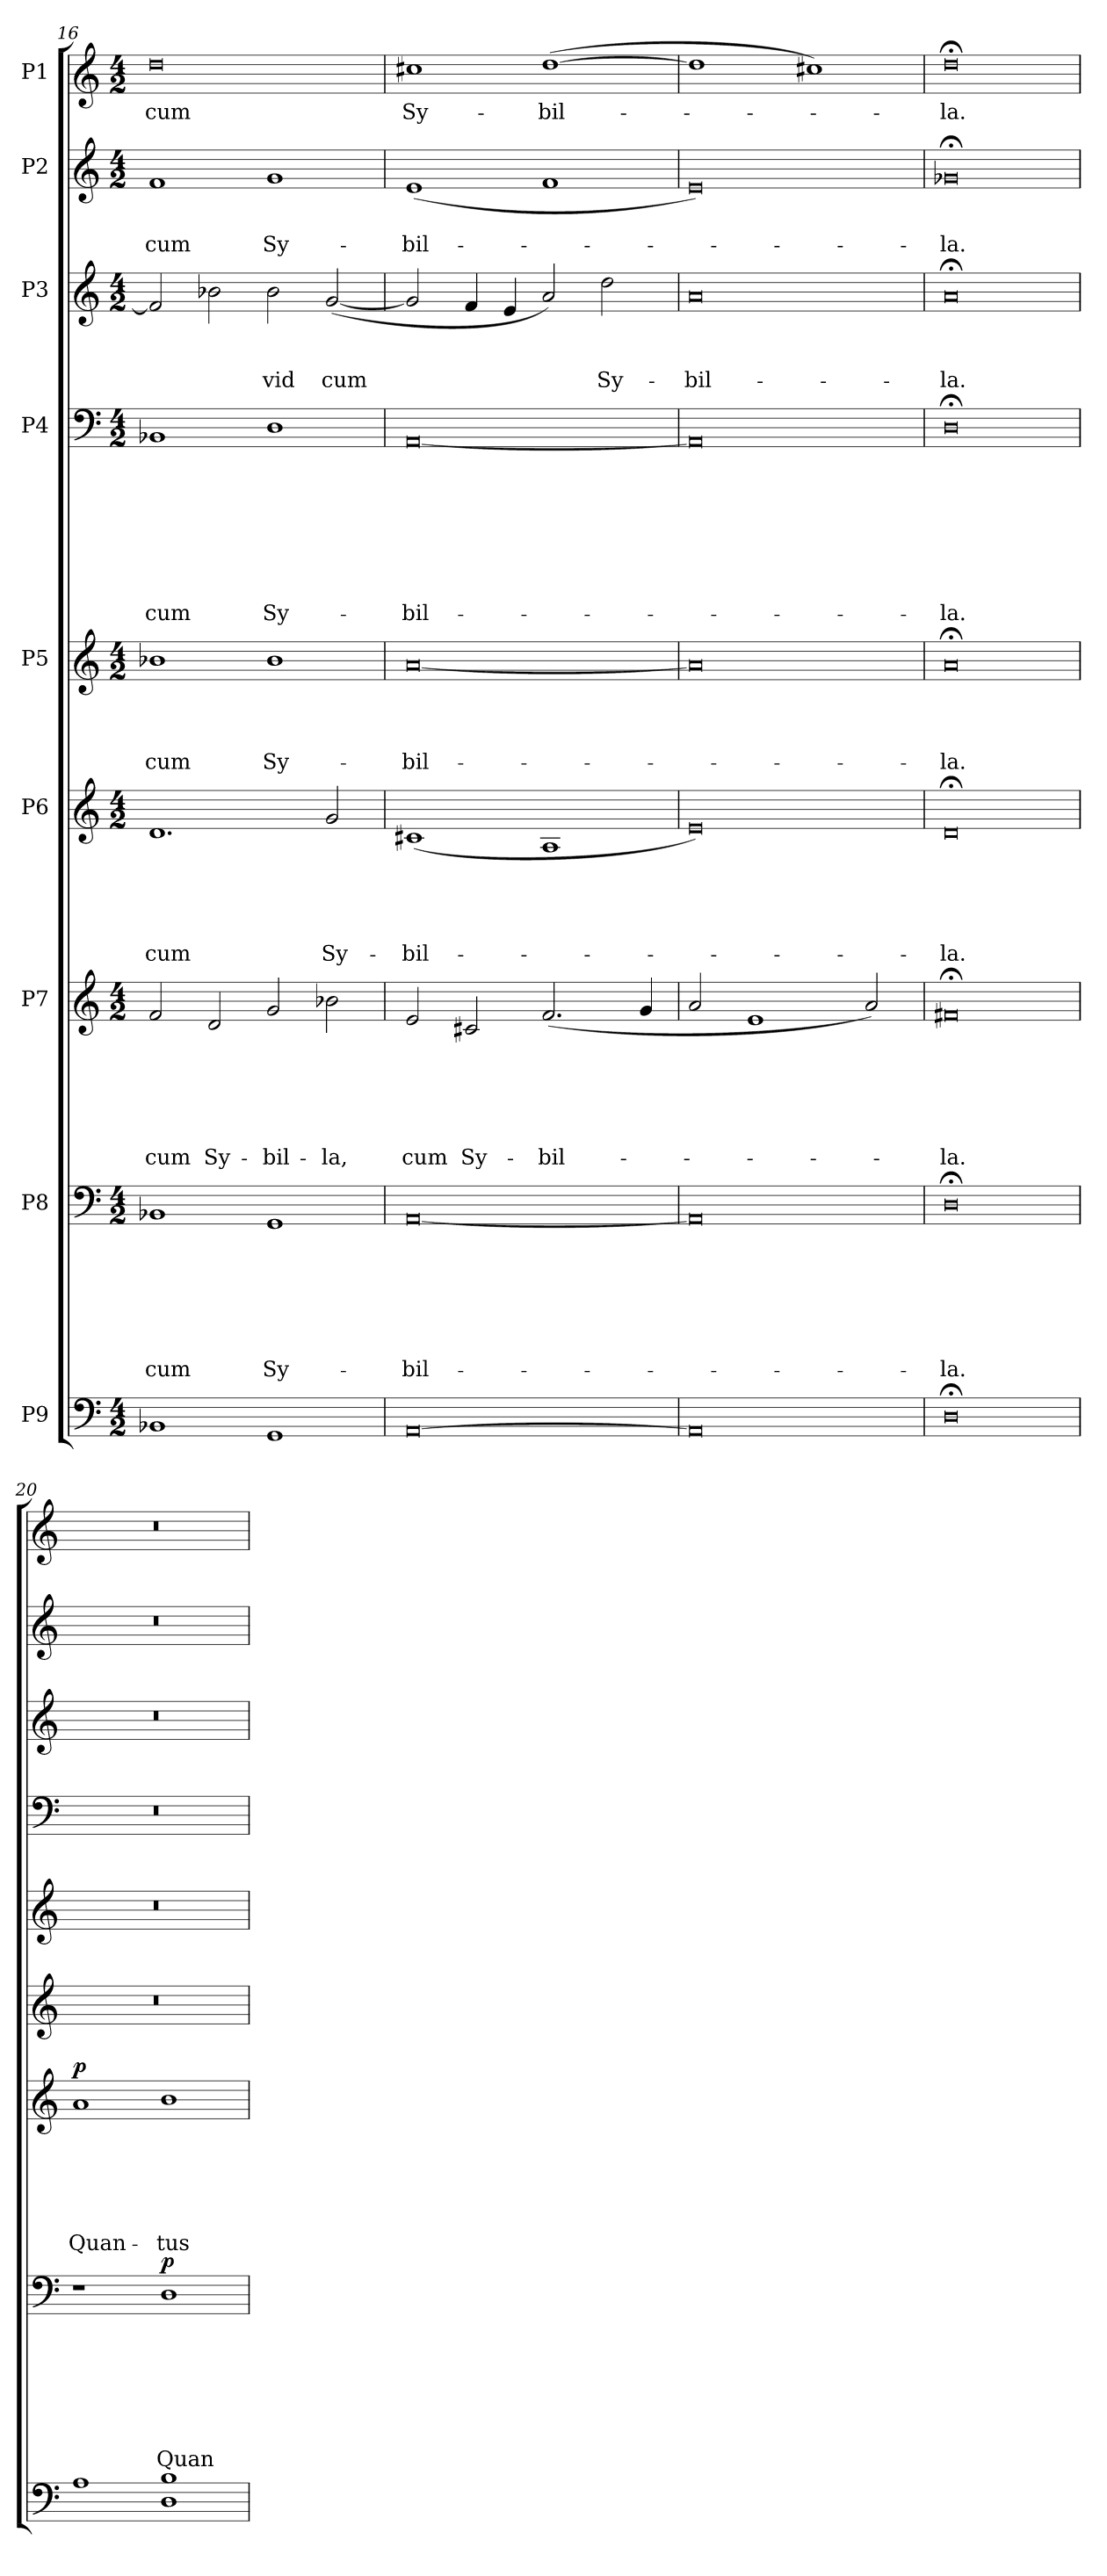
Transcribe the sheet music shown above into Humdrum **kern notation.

**kern	**kern	**text	**text	**text	**text	**text	**text	**text	**dynam	**kern	**text	**text	**text	**text	**text	**text	**dynam	**kern	**text	**text	**text	**text	**text	**kern	**text	**text	**text	**text	**kern	**text	**text	**text	**text	**text	**text	**text	**text	**kern	**text	**text	**text	**kern	**text	**text	**kern	**text
*part9	*part8	*part8	*part8	*part8	*part8	*part8	*part8	*part8	*part8	*part7	*part7	*part7	*part7	*part7	*part7	*part7	*part7	*part6	*part6	*part6	*part6	*part6	*part6	*part5	*part5	*part5	*part5	*part5	*part4	*part4	*part4	*part4	*part4	*part4	*part4	*part4	*part4	*part3	*part3	*part3	*part3	*part2	*part2	*part2	*part1	*part1
*staff9	*staff8	*staff8	*staff8	*staff8	*staff8	*staff8	*staff8	*staff8	*staff8	*staff7	*staff7	*staff7	*staff7	*staff7	*staff7	*staff7	*staff7	*staff6	*staff6	*staff6	*staff6	*staff6	*staff6	*staff5	*staff5	*staff5	*staff5	*staff5	*staff4	*staff4	*staff4	*staff4	*staff4	*staff4	*staff4	*staff4	*staff4	*staff3	*staff3	*staff3	*staff3	*staff2	*staff2	*staff2	*staff1	*staff1
*I"P9	*I"P8	*	*	*	*	*	*	*	*	*I"P7	*	*	*	*	*	*	*	*I"P6	*	*	*	*	*	*I"P5	*	*	*	*	*I"P4	*	*	*	*	*	*	*	*	*I"P3	*	*	*	*I"P2	*	*	*I"P1	*
*clefF4	*clefF4	*	*	*	*	*	*	*	*	*clefG2	*	*	*	*	*	*	*	*clefG2	*	*	*	*	*	*clefG2	*	*	*	*	*clefF4	*	*	*	*	*	*	*	*	*clefG2	*	*	*	*clefG2	*	*	*clefG2	*
*	*	*	*	*	*	*	*	*	*	*ITrd7c12	*	*	*	*	*	*	*	*	*	*	*	*	*	*	*	*	*	*	*	*	*	*	*	*	*	*	*	*ITrd7c12	*	*	*	*	*	*	*	*
*k[]	*k[]	*	*	*	*	*	*	*	*	*k[]	*	*	*	*	*	*	*	*k[]	*	*	*	*	*	*k[]	*	*	*	*	*k[]	*	*	*	*	*	*	*	*	*k[]	*	*	*	*k[]	*	*	*k[]	*
*C:	*C:	*	*	*	*	*	*	*	*	*C:	*	*	*	*	*	*	*	*C:	*	*	*	*	*	*C:	*	*	*	*	*C:	*	*	*	*	*	*	*	*	*C:	*	*	*	*C:	*	*	*C:	*
*M4/2	*M4/2	*	*	*	*	*	*	*	*	*M4/2	*	*	*	*	*	*	*	*M4/2	*	*	*	*	*	*M4/2	*	*	*	*	*M4/2	*	*	*	*	*	*	*	*	*M4/2	*	*	*	*M4/2	*	*	*M4/2	*
=16	=16	=16	=16	=16	=16	=16	=16	=16	=16	=16	=16	=16	=16	=16	=16	=16	=16	=16	=16	=16	=16	=16	=16	=16	=16	=16	=16	=16	=16	=16	=16	=16	=16	=16	=16	=16	=16	=16	=16	=16	=16	=16	=16	=16	=16	=16
*^	*	*	*	*	*	*	*	*	*	*	*	*	*	*	*	*	*	*	*	*	*	*	*	*	*	*	*	*	*	*	*	*	*	*	*	*	*	*	*	*	*	*	*	*	*	*
!	!	!	!	!	!	!	!	!	!LO:LY:b	!	!	!	!	!	!	!	!LO:LY:b	!	!	!	!	!	!	!LO:LY:b	!	!	!	!	!LO:LY:b	!	!	!	!	!	!	!	!	!LO:LY:b	!	!	!	!	!	!	!LO:LY:b	!	!LO:LY:b
1BB-X	0ryy	1BB-X	.	.	.	.	.	.	cum	.	2F/	.	.	.	.	.	cum	.	1.d	.	.	.	.	cum	1b-X	.	.	.	cum	1BB-X	.	.	.	.	.	.	.	cum	2F/]	.	.	.	1f	.	cum	0dd	cum
!	!	!	!	!	!	!	!	!	!	!	!	!	!	!	!	!	!LO:LY:b	!	!	!	!	!	!	!	!	!	!	!	!	!	!	!	!	!	!	!	!	!	!	!	!	!	!	!	!	!	!
.	.	.	.	.	.	.	.	.	.	.	2D/	.	.	.	.	.	Sy-	.	.	.	.	.	.	.	.	.	.	.	.	.	.	.	.	.	.	.	.	.	2B-X\	.	.	.	.	.	.	.	.
!	!	!	!	!	!	!	!	!	!LO:LY:b	!	!	!	!	!	!	!	!LO:LY:b	!	!	!	!	!	!	!	!	!	!	!	!LO:LY:b	!	!	!	!	!	!	!	!	!LO:LY:b	!	!	!	!LO:LY:b	!	!	!LO:LY:b	!	!
1GG	.	1GG	.	.	.	.	.	.	Sy-	.	2G/	.	.	.	.	.	-bil-	.	.	.	.	.	.	.	1b-	.	.	.	Sy-	1D	.	.	.	.	.	.	.	Sy-	2B-\	.	.	-vid	1g	.	Sy-	.	.
!	!	!	!	!	!	!	!	!	!	!	!	!	!	!	!	!	!LO:LY:b	!	!	!	!	!	!	!LO:LY:b	!	!	!	!	!	!	!	!	!	!	!	!	!	!	!	!	!	!LO:LY:b	!	!	!	!	!
.	.	.	.	.	.	.	.	.	.	.	2B-X\	.	.	.	.	.	-la,	.	2g/	.	.	.	.	Sy-	.	.	.	.	.	.	.	.	.	.	.	.	.	.	(<[<2G/	.	.	cum	.	.	.	.	.
=17	=17	=17	=17	=17	=17	=17	=17	=17	=17	=17	=17	=17	=17	=17	=17	=17	=17	=17	=17	=17	=17	=17	=17	=17	=17	=17	=17	=17	=17	=17	=17	=17	=17	=17	=17	=17	=17	=17	=17	=17	=17	=17	=17	=17	=17	=17	=17
!	!	!	!	!	!	!	!	!	!LO:LY:b	!	!	!	!	!	!	!	!LO:LY:b	!	!	!	!	!	!	!LO:LY:b	!	!	!	!	!LO:LY:b	!	!	!	!	!	!	!	!	!LO:LY:b	!	!	!	!	!	!	!LO:LY:b	!	!LO:LY:b
[<0AA	0ryy	[<0AA	.	.	.	.	.	.	-bil-	.	2E/	.	.	.	.	.	cum	.	(<1c#X	.	.	.	.	-bil-	[<0a	.	.	.	-bil-	[<0AA	.	.	.	.	.	.	.	-bil-	2G/]	.	.	.	(<1e	.	-bil-	1cc#X	Sy-
!	!	!	!	!	!	!	!	!	!	!	!	!	!	!	!	!	!LO:LY:b	!	!	!	!	!	!	!	!	!	!	!	!	!	!	!	!	!	!	!	!	!	!	!	!	!	!	!	!	!	!
.	.	.	.	.	.	.	.	.	.	.	2C#X/	.	.	.	.	.	Sy-	.	.	.	.	.	.	.	.	.	.	.	.	.	.	.	.	.	.	.	.	.	4F/	.	.	.	.	.	.	.	.
.	.	.	.	.	.	.	.	.	.	.	.	.	.	.	.	.	.	.	.	.	.	.	.	.	.	.	.	.	.	.	.	.	.	.	.	.	.	.	4E/	.	.	.	.	.	.	.	.
!	!	!	!	!	!	!	!	!	!	!	!	!	!	!	!	!	!LO:LY:b	!	!	!	!	!	!	!	!	!	!	!	!	!	!	!	!	!	!	!	!	!	!	!	!	!	!	!	!	!	!LO:LY:b
.	.	.	.	.	.	.	.	.	.	.	(<2.F/	.	.	.	.	.	-bil-	.	1A	.	.	.	.	.	.	.	.	.	.	.	.	.	.	.	.	.	.	.	2A/)	.	.	.	1f	.	.	(>[>1dd	-bil-
!	!	!	!	!	!	!	!	!	!	!	!	!	!	!	!	!	!	!	!	!	!	!	!	!	!	!	!	!	!	!	!	!	!	!	!	!	!	!	!	!	!	!LO:LY:b	!	!	!	!	!
.	.	.	.	.	.	.	.	.	.	.	.	.	.	.	.	.	.	.	.	.	.	.	.	.	.	.	.	.	.	.	.	.	.	.	.	.	.	.	2d\	.	.	Sy-	.	.	.	.	.
.	.	.	.	.	.	.	.	.	.	.	4G/	.	.	.	.	.	.	.	.	.	.	.	.	.	.	.	.	.	.	.	.	.	.	.	.	.	.	.	.	.	.	.	.	.	.	.	.
=18	=18	=18	=18	=18	=18	=18	=18	=18	=18	=18	=18	=18	=18	=18	=18	=18	=18	=18	=18	=18	=18	=18	=18	=18	=18	=18	=18	=18	=18	=18	=18	=18	=18	=18	=18	=18	=18	=18	=18	=18	=18	=18	=18	=18	=18	=18	=18
!	!	!	!	!	!	!	!	!	!	!	!	!	!	!	!	!	!	!	!	!	!	!	!	!	!	!	!	!	!	!	!	!	!	!	!	!	!	!	!	!	!	!LO:LY:b	!	!	!	!	!
0AA]	0ryy	0AA]	.	.	.	.	.	.	.	.	2A/	.	.	.	.	.	.	.	0e)	.	.	.	.	.	0a]	.	.	.	.	0AA]	.	.	.	.	.	.	.	.	0A	.	.	-bil-	0e)	.	.	1dd]	.
.	.	.	.	.	.	.	.	.	.	.	1E	.	.	.	.	.	.	.	.	.	.	.	.	.	.	.	.	.	.	.	.	.	.	.	.	.	.	.	.	.	.	.	.	.	.	.	.
.	.	.	.	.	.	.	.	.	.	.	.	.	.	.	.	.	.	.	.	.	.	.	.	.	.	.	.	.	.	.	.	.	.	.	.	.	.	.	.	.	.	.	.	.	.	1cc#X)	.
.	.	.	.	.	.	.	.	.	.	.	2A/)	.	.	.	.	.	.	.	.	.	.	.	.	.	.	.	.	.	.	.	.	.	.	.	.	.	.	.	.	.	.	.	.	.	.	.	.
=19	=19	=19	=19	=19	=19	=19	=19	=19	=19	=19	=19	=19	=19	=19	=19	=19	=19	=19	=19	=19	=19	=19	=19	=19	=19	=19	=19	=19	=19	=19	=19	=19	=19	=19	=19	=19	=19	=19	=19	=19	=19	=19	=19	=19	=19	=19	=19
!	!	!	!	!	!	!	!	!	!LO:LY:b	!	!	!	!	!	!	!	!LO:LY:b	!	!	!	!	!	!	!LO:LY:b	!	!	!	!	!LO:LY:b	!	!	!	!	!	!	!	!	!LO:LY:b	!	!	!	!LO:LY:b	!	!	!LO:LY:b	!	!LO:LY:b
0D;<	0ryy	0D;<	.	.	.	.	.	.	-la.	.	0F#X;	.	.	.	.	.	-la.	.	0d;	.	.	.	.	-la.	0a;	.	.	.	-la.	0D;<	.	.	.	.	.	.	.	-la.	0A;	.	.	-la.	0g-X;	.	-la.	0dd;<	-la.
=20	=20	=20	=20	=20	=20	=20	=20	=20	=20	=20	=20	=20	=20	=20	=20	=20	=20	=20	=20	=20	=20	=20	=20	=20	=20	=20	=20	=20	=20	=20	=20	=20	=20	=20	=20	=20	=20	=20	=20	=20	=20	=20	=20	=20	=20	=20	=20
!	!	!	!	!	!	!	!	!	!	!	!	!	!	!	!	!	!LO:LY:b	!LO:DY:a	!LO:N:vis=1	!	!	!	!	!	!LO:N:vis=1	!	!	!	!	!LO:N:vis=1	!	!	!	!	!	!	!	!	!LO:N:vis=1	!	!	!	!LO:N:vis=1	!	!	!LO:N:vis=1	!
1A	1ryy	1r	.	.	.	.	.	.	.	.	1A	.	.	.	.	.	Quan-	p	0r	.	.	.	.	.	0r	.	.	.	.	0r	.	.	.	.	.	.	.	.	0r	.	.	.	0r	.	.	0r	.
!	!	!	!	!	!	!	!	!	!LO:LY:b	!LO:DY:a	!	!	!	!	!	!	!LO:LY:b	!	!	!	!	!	!	!	!	!	!	!	!	!	!	!	!	!	!	!	!	!	!	!	!	!	!	!	!	!	!
1B	1D	1D	.	.	.	.	.	.	Quan-	p	1B	.	.	.	.	.	-tus	.	.	.	.	.	.	.	.	.	.	.	.	.	.	.	.	.	.	.	.	.	.	.	.	.	.	.	.	.	.
*v	*v	*	*	*	*	*	*	*	*	*	*	*	*	*	*	*	*	*	*	*	*	*	*	*	*	*	*	*	*	*	*	*	*	*	*	*	*	*	*	*	*	*	*	*	*	*	*
=	=	=	=	=	=	=	=	=	=	=	=	=	=	=	=	=	=	=	=	=	=	=	=	=	=	=	=	=	=	=	=	=	=	=	=	=	=	=	=	=	=	=	=	=	=	=
*-	*-	*-	*-	*-	*-	*-	*-	*-	*-	*-	*-	*-	*-	*-	*-	*-	*-	*-	*-	*-	*-	*-	*-	*-	*-	*-	*-	*-	*-	*-	*-	*-	*-	*-	*-	*-	*-	*-	*-	*-	*-	*-	*-	*-	*-	*-
